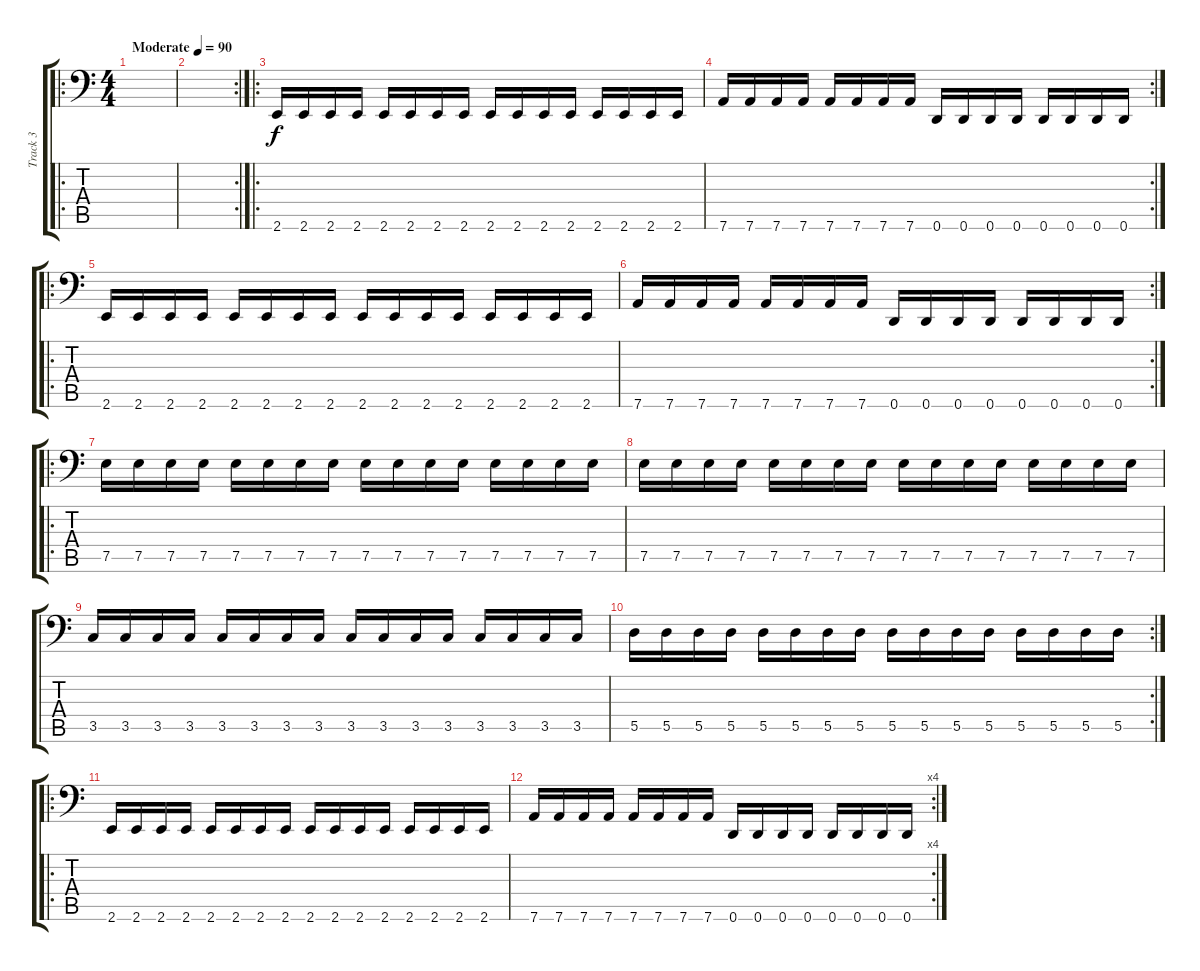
\track ("Track 3" "Track 3") {instrument electricbasspick}
\staff {score tabs}
\tuning (E3 B2 G2 D2 A1 D1) {hide}
\ro
\ts (4 4)
\tempo (90 "Moderate")
\clef f4
\ks c
|
\rc 2
|
\ro
2.6.16 2.6.16 2.6.16 2.6.16 2.6.16 2.6.16 2.6.16 2.6.16 2.6.16 2.6.16 2.6.16 2.6.16 2.6.16 2.6.16 2.6.16 2.6.16 |
\rc 2
7.6.16 7.6.16 7.6.16 7.6.16 7.6.16 7.6.16 7.6.16 7.6.16 0.6.16 0.6.16 0.6.16 0.6.16 0.6.16 0.6.16 0.6.16 0.6.16 |
\ro
2.6.16 2.6.16 2.6.16 2.6.16 2.6.16 2.6.16 2.6.16 2.6.16 2.6.16 2.6.16 2.6.16 2.6.16 2.6.16 2.6.16 2.6.16 2.6.16 |
\rc 2
7.6.16 7.6.16 7.6.16 7.6.16 7.6.16 7.6.16 7.6.16 7.6.16 0.6.16 0.6.16 0.6.16 0.6.16 0.6.16 0.6.16 0.6.16 0.6.16 |
\ro
7.5.16 7.5.16 7.5.16 7.5.16 7.5.16 7.5.16 7.5.16 7.5.16 7.5.16 7.5.16 7.5.16 7.5.16 7.5.16 7.5.16 7.5.16 7.5.16 |
7.5.16 7.5.16 7.5.16 7.5.16 7.5.16 7.5.16 7.5.16 7.5.16 7.5.16 7.5.16 7.5.16 7.5.16 7.5.16 7.5.16 7.5.16 7.5.16 |
3.5.16 3.5.16 3.5.16 3.5.16 3.5.16 3.5.16 3.5.16 3.5.16 3.5.16 3.5.16 3.5.16 3.5.16 3.5.16 3.5.16 3.5.16 3.5.16 |
\rc 2
5.5.16 5.5.16 5.5.16 5.5.16 5.5.16 5.5.16 5.5.16 5.5.16 5.5.16 5.5.16 5.5.16 5.5.16 5.5.16 5.5.16 5.5.16 5.5.16 |
\ro
2.6.16 2.6.16 2.6.16 2.6.16 2.6.16 2.6.16 2.6.16 2.6.16 2.6.16 2.6.16 2.6.16 2.6.16 2.6.16 2.6.16 2.6.16 2.6.16 |
\rc 4
7.6.16 7.6.16 7.6.16 7.6.16 7.6.16 7.6.16 7.6.16 7.6.16 0.6.16 0.6.16 0.6.16 0.6.16 0.6.16 0.6.16 0.6.16 0.6.16
